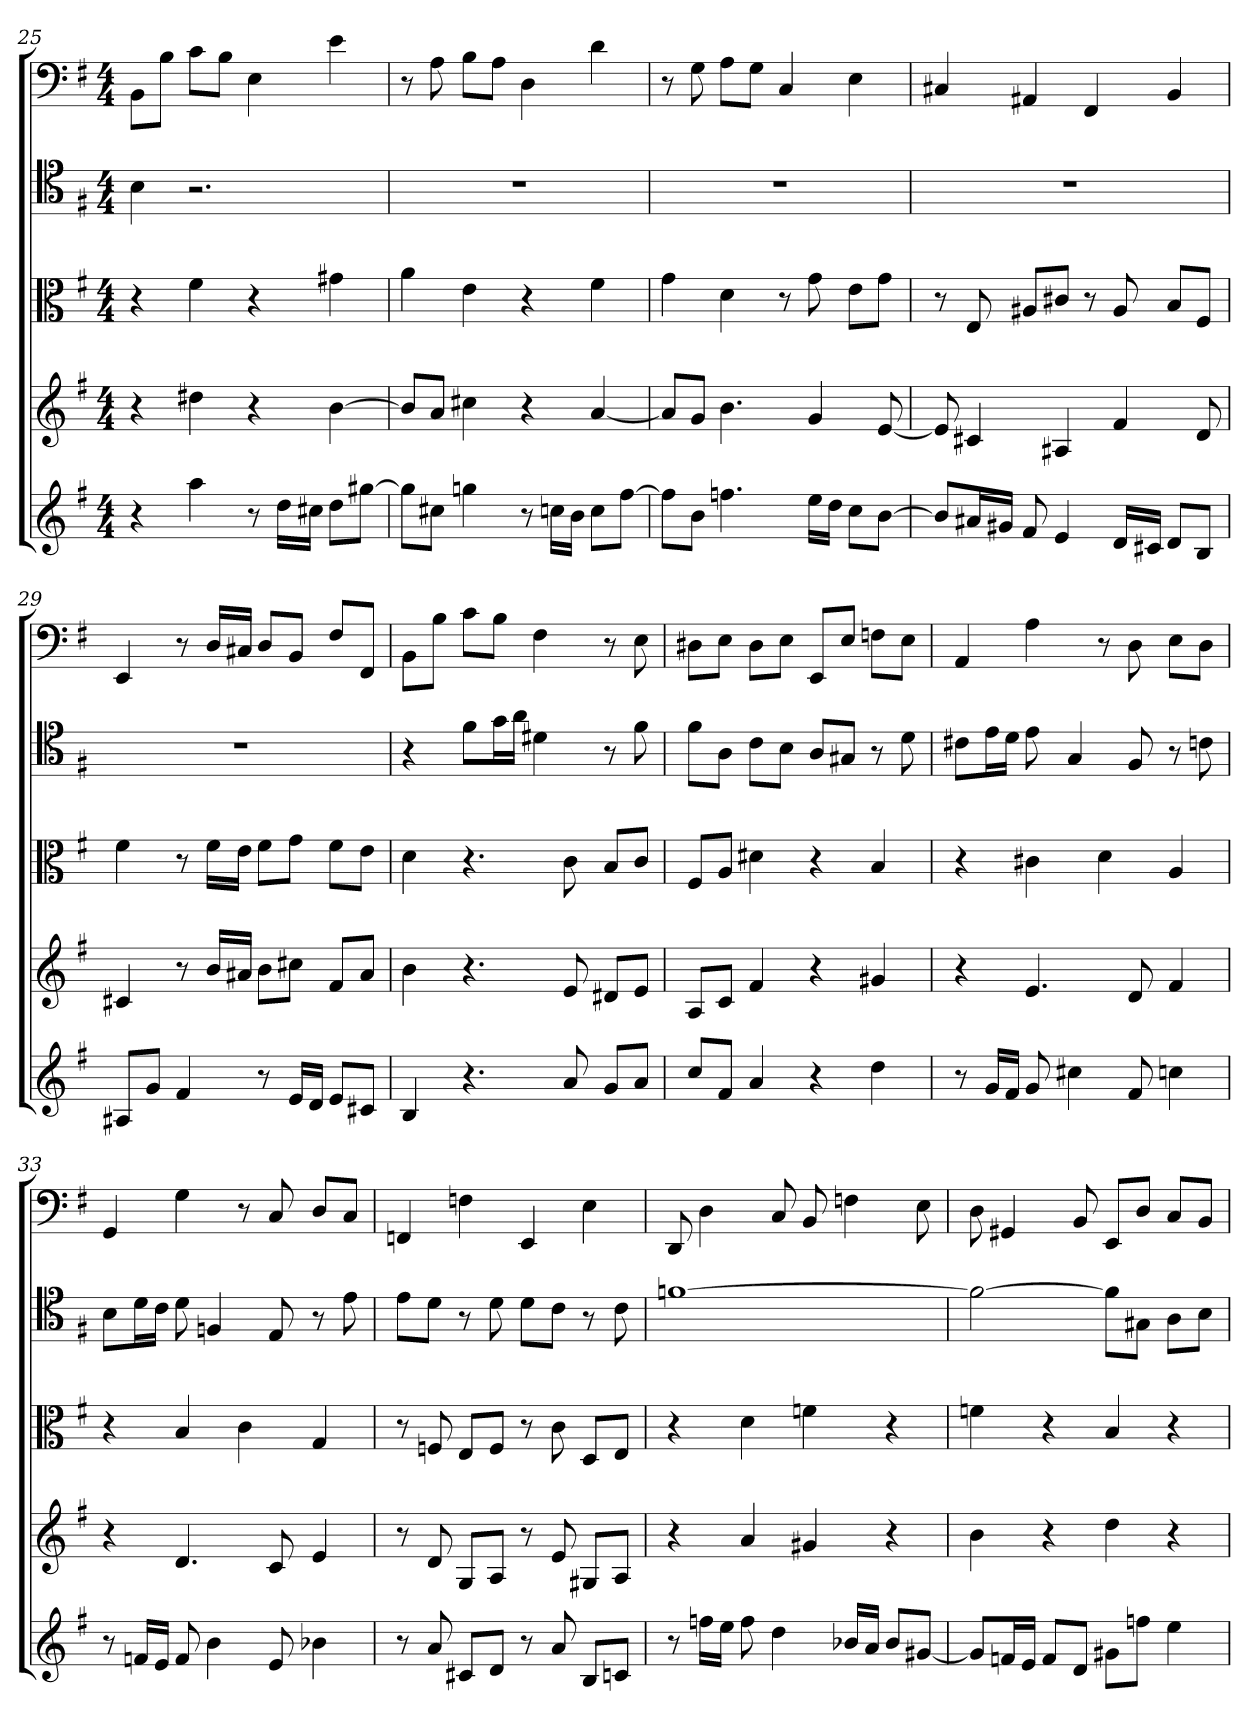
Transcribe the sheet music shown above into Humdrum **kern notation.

**kern	**kern	**kern	**kern	**kern
*part5	*part4	*part3	*part2	*part1
*staff5	*staff4	*staff3	*staff2	*staff1
*	*	*clefC3	*clefC4	*clefF4
*k[f#]	*k[f#]	*k[f#]	*k[f#]	*k[f#]
*e:	*e:	*e:	*e:	*e:
*M4/4	*M4/4	*M4/4	*M4/4	*M4/4
=25	=25	=25	=25	=25
4r	4r	4r	4B	8BB\L
.	.	.	.	8B\J
4aa	4dd#X	4f#	2.r	8c\L
.	.	.	.	8B\J
8r	4r	4r	.	4E
16ddLL	.	.	.	.
16cc#XJJ	.	.	.	.
8ddL	[4b	4g#X	.	4e
[8gg#XJ	.	.	.	.
=26	=26	=26	=26	=26
8gg#L]	8bL]	4a	1r	8r
8cc#XJ	8aJ	.	.	8A
4ggn	4cc#X	4e	.	8B\L
.	.	.	.	8A\J
8r	4r	4r	.	4D
16ccnLL	.	.	.	.
16bJJ	.	.	.	.
8ccL	[4a	4f#	.	4d
[8ff#J	.	.	.	.
=27	=27	=27	=27	=27
8ff#L]	8aL]	4g	1r	8r
8bJ	8gJ	.	.	8G
4.ffn	4.b	4d	.	8A\L
.	.	.	.	8G\J
.	.	8r	.	4C
16eeLL	4g	8g	.	.
16ddJJ	.	.	.	.
8ccL	.	8e\L	.	4E
[8bJ	[8e	8g\J	.	.
=28	=28	=28	=28	=28
8bL]	8e]	8r	1r	4C#X
16a#XL	4c#X	8E	.	.
16g#XJJ	.	.	.	.
8f#	.	8A#X/L	.	4AA#X
4e	4A#X	8c#X/J	.	.
.	.	8r	.	4FF#
16dLL	4f#	8A#	.	.
16c#XJJ	.	.	.	.
8dL	.	8B/L	.	4BB
8BJ	8d	8F#/J	.	.
=29	=29	=29	=29	=29
8A#XL	4c#X	4f#	1r	4EE
8gJ	.	.	.	.
4f#	8r	8r	.	8r
.	16bLL	16f#\LL	.	16D/LL
.	16a#XJJ	16e\JJ	.	16C#X/JJ
8r	8bL	8f#\L	.	8D/L
16eLL	8cc#XJ	8g\J	.	8BB/J
16dJJ	.	.	.	.
8eL	8f#L	8f#\L	.	8F#/L
8c#XJ	8a#J	8e\J	.	8FF#/J
=30	=30	=30	=30	=30
4B	4b	4d	4r	8BB\L
.	.	.	.	8B\J
4.r	4.r	4.r	8f#\L	8c\L
.	.	.	16g\L	8B\J
.	.	.	16a\JJ	.
.	.	.	4d#X	4F#
8a	8e	8c	.	.
8gL	8d#XL	8B/L	8r	8r
8aJ	8eJ	8c/J	8f#	8E
=31	=31	=31	=31	=31
8ccL	8AL	8F#/L	8f#\L	8D#X\L
8f#J	8cJ	8A/J	8A\J	8E\J
4a	4f#	4d#X	8c\L	8D#\L
.	.	.	8B\J	8E\J
4r	4r	4r	8A/L	8EE/L
.	.	.	8G#X/J	8E/J
4dd	4g#X	4B	8r	8Fn\L
.	.	.	8d	8E\J
=32	=32	=32	=32	=32
8r	4r	4r	8c#X\L	4AA
16gLL	.	.	16e\L	.
16f#JJ	.	.	16d\JJ	.
8g	4.e	4c#X	8e	4A
4cc#X	.	.	4G	.
.	.	4d	.	8r
8f#	8d	.	8F#	8D
4ccn	4f#	4A	8r	8E\L
.	.	.	8cn	8D\J
=33	=33	=33	=33	=33
8r	4r	4r	8B\L	4GG
16fnLL	.	.	16d\L	.
16eJJ	.	.	16c\JJ	.
8f	4.d	4B	8d	4G
4b	.	.	4Fn	.
.	.	4c	.	8r
8e	8c	.	8E	8C
4b-X	4e	4G	8r	8D/L
.	.	.	8e	8C/J
=34	=34	=34	=34	=34
8r	8r	8r	8e\L	4FFn
8a	8d	8Fn	8d\J	.
8c#XL	8GL	8E/L	8r	4Fn
8dJ	8AJ	8F/J	8d	.
8r	8r	8r	8d\L	4EE
8a	8e	8c	8c\J	.
8BL	8G#XL	8D/L	8r	4E
8cnJ	8AJ	8E/J	8c	.
=35	=35	=35	=35	=35
8r	4r	4r	[1fn	8DD
16ffnLL	.	.	.	4D
16eeJJ	.	.	.	.
8ff	4a	4d	.	.
4dd	.	.	.	8C
.	4g#X	4fn	.	8BB
16b-XLL	.	.	.	4Fn
16aJJ	.	.	.	.
8b-L	4r	4r	.	.
[8g#XJ	.	.	.	8E
=36	=36	=36	=36	=36
8g#L]	4b	4fn	2f_	8D
16fnL	.	.	.	4GG#X
16eJJ	.	.	.	.
8fL	4r	4r	.	.
8dJ	.	.	.	8BB
8g#XL	4dd	4B	8f\L]	8EE/L
8ffnJ	.	.	8G#X\J	8D/J
4ee	4r	4r	8A\L	8C/L
.	.	.	8B\J	8BB/J
=	=	=	=	=
*-	*-	*-	*-	*-
